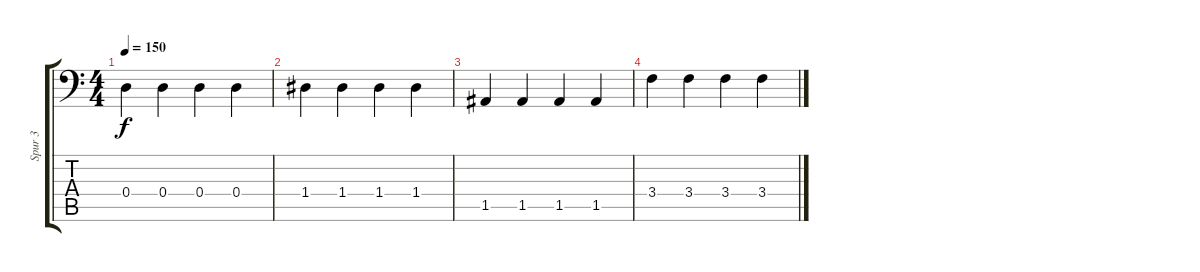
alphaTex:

\track ("Spur 3" "Spur 3") {instrument electricbassfinger}
\staff {score tabs}
\tuning (E3 B2 G2 D2 A1 E1) {hide}
\ts (4 4)
\tempo 150
\clef f4
\ks c
0.4.4{dy f} 0.4.4 0.4.4 0.4.4 |
1.4.4 1.4.4 1.4.4 1.4.4 |
1.5.4 1.5.4 1.5.4 1.5.4 |
3.4.4 3.4.4 3.4.4 3.4.4
